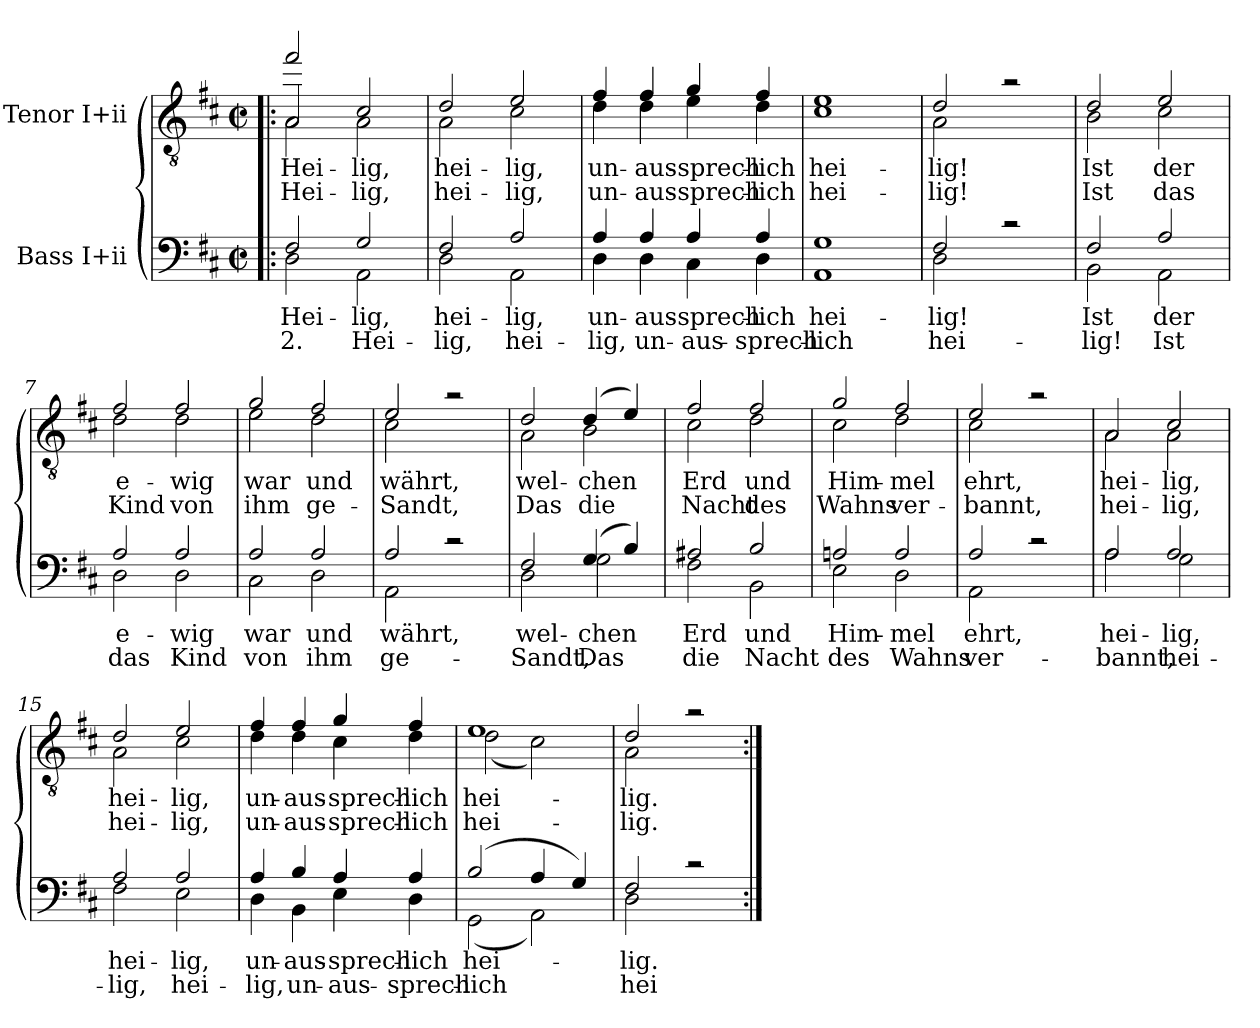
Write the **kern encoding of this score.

**kern	**text	**text	**kern	**text	**text
*part2	*part2	*part2	*part1	*part1	*part1
*staff2	*staff2	*staff2	*staff1	*staff1	*staff1
*I"Bass I+ii	*	*	*I"Tenor I+ii	*	*
*clefF4	*	*	*clefGv2	*	*
*k[f#c#]	*	*	*k[f#c#]	*	*
*D:	*	*	*D:	*	*
*M2/2	*	*	*M2/2	*	*
*met(c|)	*	*	*met(c|)	*	*
=1!|:	=1!|:	=1!|:	=1!|:	=1!|:	=1!|:
!	!LO:LY:a	!LO:LY:a	!	!LO:LY:b	!LO:LY:b
*^	*	*	*^	*	*
!	!	!	!	!	!	!LO:LY:b	!LO:LY:b
*	*	*	*	*	*^	*	*
2F#/	2D\	Hei-	2.	2ff#/	2A/	2A\	Hei-	Hei-
!	!	!LO:LY:a	!LO:LY:a	!	!	!	!LO:LY:b	!LO:LY:b
2G/	2AA\	-lig,	Hei-	2A\	2ryy	2c#/	-lig,	-lig,
=2	=2	=2	=2	=2	=2	=2	=2	=2
!	!	!LO:LY:a	!LO:LY:a	!	!	!	!LO:LY:b	!LO:LY:b
*	*	*	*	*	*v	*v	*	*
2F#/	2D\	hei-	-lig,	2d/	2A\	hei-	hei-
!	!	!LO:LY:a	!LO:LY:a	!	!	!LO:LY:b	!LO:LY:b
2A/	2AA\	-lig,	hei-	2e/	2c#\	-lig,	-lig,
=3	=3	=3	=3	=3	=3	=3	=3
!	!	!LO:LY:a	!LO:LY:a	!	!	!LO:LY:b	!LO:LY:b
4A/	4D\	un-	-lig,	4f#/	4d\	un-	un-
!	!	!LO:LY:a	!LO:LY:a	!	!	!LO:LY:b	!LO:LY:b
4A/	4D\	-aus-	un-	4f#/	4d\	-aus-	-aus-
!	!	!LO:LY:a	!LO:LY:a	!	!	!LO:LY:b	!LO:LY:b
4A/	4C#\	-sprech-	-aus-	4g/	4e\	-sprech-	-sprech-
!	!	!LO:LY:a:rj	!LO:LY:a:rj	!	!	!LO:LY:b:rj	!LO:LY:b:rj
4A/	4D\	-lich	-sprech-	4f#/	4d\	-lich	-lich
=4	=4	=4	=4	=4	=4	=4	=4
!	!	!LO:LY:a	!LO:LY:a	!	!	!LO:LY:b	!LO:LY:b
*v	*v	*	*	*	*	*	*
*	*	*	*v	*v	*	*
1AA 1G	hei-	-lich	1c# 1e	hei-	hei-
=5	=5	=5	=5	=5	=5
!	!LO:LY:a	!LO:LY:a	!	!LO:LY:b	!LO:LY:b
*^	*	*	*^	*	*
2F#/	2D\	-lig!	hei-	2d/	2A\	-lig!	-lig!
2rc	2ryy	.	.	2ra	2ryy	.	.
!!LO:LB:g=z	!!
=6	=6	=6	=6	=6	=6	=6	=6
!	!	!LO:LY:a	!LO:LY:a	!	!	!LO:LY:b	!LO:LY:b
2F#/	2BB\	Ist	-lig!	2d/	2B\	Ist	Ist
!	!	!LO:LY:a	!LO:LY:a	!	!	!LO:LY:b	!LO:LY:b
2A/	2AA\	der	Ist	2e/	2c#\	der	das
=7	=7	=7	=7	=7	=7	=7	=7
!	!	!LO:LY:a	!LO:LY:a	!	!	!LO:LY:b	!LO:LY:b
2A/	2D\	e-	das	2f#/	2d\	e-	Kind
!	!	!LO:LY:a	!LO:LY:a	!	!	!LO:LY:b	!LO:LY:b
2A/	2D\	-wig	Kind	2f#/	2d\	-wig	von
=8	=8	=8	=8	=8	=8	=8	=8
!	!	!LO:LY:a	!LO:LY:a	!	!	!LO:LY:b	!LO:LY:b
2A/	2C#\	war	von	2g/	2e\	war	ihm
!	!	!LO:LY:a	!LO:LY:a	!	!	!LO:LY:b	!LO:LY:b
2A/	2D\	und	ihm	2f#/	2d\	und	ge-
=9	=9	=9	=9	=9	=9	=9	=9
!	!	!LO:LY:a	!LO:LY:a	!	!	!LO:LY:b	!LO:LY:b
2A/	2AA\	währt,	ge-	2e/	2c#\	währt,	-Sandt,
2rc	2ryy	.	.	2ra	2ryy	.	.
!!LO:LB:g=z	!!
=10	=10	=10	=10	=10	=10	=10	=10
!	!	!LO:LY:a	!LO:LY:a	!	!	!LO:LY:b	!LO:LY:b
2F#/	2D\	wel-	-Sandt,	2d/	2A\	wel-	Das
!	!	!LO:LY:a	!LO:LY:a	!	!	!LO:LY:b	!LO:LY:b
(4G/	2G\	-chen	Das	(4d/	2B\	-chen	die
4B/)	.	.	.	4e/)	.	.	.
=11	=11	=11	=11	=11	=11	=11	=11
!	!	!LO:LY:a	!LO:LY:a	!	!	!LO:LY:b	!LO:LY:b
2A#X/	2F#\	Erd	die	2f#/	2c#\	Erd	Nacht
!	!	!LO:LY:a	!LO:LY:a	!	!	!LO:LY:b	!LO:LY:b
2B/	2BB\	und	Nacht	2f#/	2d\	und	des
=12	=12	=12	=12	=12	=12	=12	=12
!	!	!LO:LY:a	!LO:LY:a	!	!	!LO:LY:b	!LO:LY:b
2An/	2E\	Him-	des	2g/	2c#\	Him-	Wahns
!	!	!LO:LY:a	!LO:LY:a	!	!	!LO:LY:b	!LO:LY:b
2A/	2D\	-mel	Wahns	2f#/	2d\	-mel	ver-
=13	=13	=13	=13	=13	=13	=13	=13
!	!	!LO:LY:a	!LO:LY:a	!	!	!LO:LY:b	!LO:LY:b
2A/	2AA\	ehrt,	ver-	2e/	2c#\	ehrt,	-bannt,
2rc	2ryy	.	.	2ra	2ryy	.	.
!!LO:LB:g=z	!!
=14	=14	=14	=14	=14	=14	=14	=14
!	!	!LO:LY:a	!LO:LY:a	!	!	!LO:LY:b	!LO:LY:b
2A/	2A\	hei-	-bannt,	2A/	2A\	hei-	hei-
!	!	!LO:LY:a	!LO:LY:a	!	!	!LO:LY:b	!LO:LY:b
2A/	2G\	-lig,	hei-	2c#/	2A\	-lig,	-lig,
=15	=15	=15	=15	=15	=15	=15	=15
!	!	!LO:LY:a	!LO:LY:a	!	!	!LO:LY:b	!LO:LY:b
2A/	2F#\	hei-	-lig,	2d/	2A\	hei-	hei-
!	!	!LO:LY:a	!LO:LY:a	!	!	!LO:LY:b	!LO:LY:b
2A/	2E\	-lig,	hei-	2e/	2c#\	-lig,	-lig,
=16	=16	=16	=16	=16	=16	=16	=16
!	!	!LO:LY:a	!LO:LY:a	!	!	!LO:LY:b	!LO:LY:b
4A/	4D\	un-	-lig,	4f#/	4d\	un-	un-
!	!	!LO:LY:a	!LO:LY:a	!	!	!LO:LY:b	!LO:LY:b
4B/	4BB\	-aus-	un-	4f#/	4d\	-aus-	-aus-
!	!	!LO:LY:a	!LO:LY:a	!	!	!LO:LY:b	!LO:LY:b
4A/	4E\	-sprech-	-aus-	4g/	4c#\	-sprech-	-sprech-
!	!	!LO:LY:a:rj	!LO:LY:a:rj	!	!	!LO:LY:b:rj	!LO:LY:b:rj
4A/	4D\	-lich	-sprech-	4f#/	4d\	-lich	-lich
=17	=17	=17	=17	=17	=17	=17	=17
!	!	!LO:LY:a	!LO:LY:a	!	!	!LO:LY:b	!LO:LY:b
(2B/	(<2GG\	hei-	-lich	1e	(<2d\	hei-	hei-
4A/	2AA\)	.	.	.	2c#\)	.	.
4G/)	.	.	.	.	.	.	.
=18	=18	=18	=18	=18	=18	=18	=18
!	!	!LO:LY:a	!LO:LY:a	!	!	!LO:LY:b	!LO:LY:b
2F#/	2D\	-lig.	hei-	2d/	2A\	-lig.	-lig.
2rc	2ryy	.	.	2ra	2ryy	.	.
*v	*v	*	*	*	*	*	*
*	*	*	*v	*v	*	*
=:|!	=:|!	=:|!	=:|!	=:|!	=:|!
*-	*-	*-	*-	*-	*-
